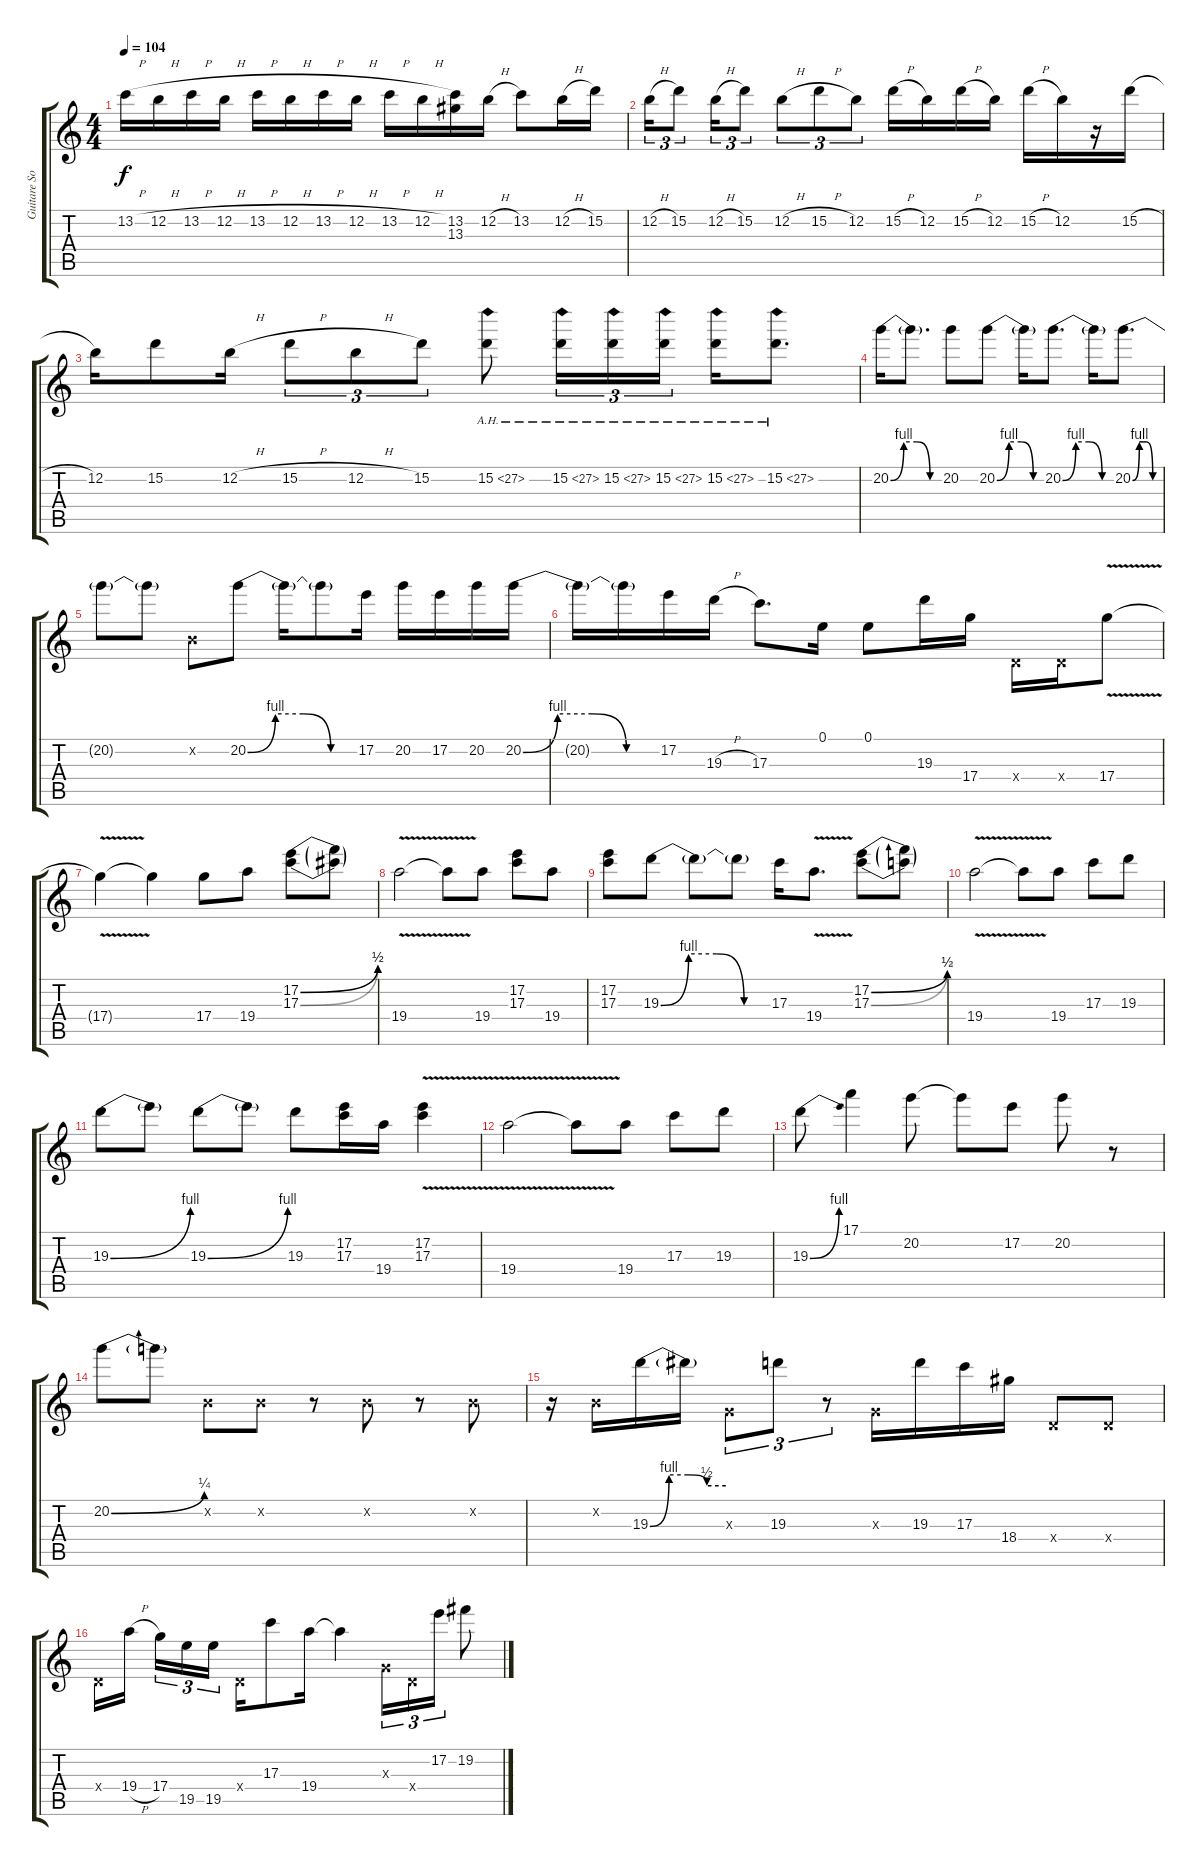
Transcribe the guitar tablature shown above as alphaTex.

\track ("Guitare Solo" "Guitare So") {instrument distortionguitar}
\staff {score tabs}
\tuning (E4 B3 G3 D3 A2 E2) {hide}
\ts (4 4)
\tempo 104
\clef g2
\ks c
13.2{h}.16{dy f} 12.2{h}.16 13.2{h}.16 12.2{h}.16 13.2{h}.16 12.2{h}.16 13.2{h}.16 12.2{h}.16 13.2{h}.16 12.2{h}.16 (13.2 13.3).16 12.2{h}.16 13.2.8 12.2{h}.16 15.2.16 |
12.2{h}.16{tu (3 2)} 15.2.8{tu (3 2)} 12.2{h}.16{tu (3 2)} 15.2.8{tu (3 2)} 12.2{h}.8{tu (3 2)} 15.2{h}.8{tu (3 2)} 12.2.8{tu (3 2)} 15.2{h}.16 12.2.16 15.2{h}.16 12.2.16 15.2{h}.16 12.2.16 r.16 15.2{h}.16 |
12.2.16 15.2.8 12.2{h}.16 15.2{h}.8{tu (3 2)} 12.2{h}.8{tu (3 2)} 15.2.8{tu (3 2)} 15.2{ah 12}.8 15.2{ah 12}.16{tu (3 2)} 15.2{ah 12}.16{tu (3 2)} 15.2{ah 12}.16{tu (3 2)} 15.2{ah 12}.16 15.2{ah 12}.8{d} |
20.2{be (custom 0 0 15 4 30 4 45 0 60 0)}.16 20.2{t}.8{d} 20.2.8 20.2{be (custom 0 0 15 4 30 4 45 0 60 0)}.8 20.2{t}.16 20.2{be (custom 0 0 15 4 30 4 45 0 60 0)}.8{d} 20.2{t}.16 20.2{be (custom 0 0 15 4 30 4 45 0 60 0)}.8{d} |
20.2{t}.8 20.2{t}.8 0.2{x}.8 20.2{be (custom 0 0 15 4 30 4 45 0 60 0)}.8 20.2{t}.16 20.2{t}.8 17.2.16 20.2.16 17.2.16 20.2.16 20.2{be (custom 0 0 15 4 30 4 45 0 60 0)}.16 |
20.2{t}.16 20.2{t}.16 17.2.16 19.3{h}.16 17.3.8{d} 0.1.16 0.1.8 19.3.16 17.4.16 0.4{x}.16 0.4{x}.16 17.4{v}.8 |
17.4{t}.4 17.4{t}.4 17.4.8 19.4.8 (17.2{be (bend 0 0 60 2)} 17.3{be (bend 0 0 60 2)}).8 (17.2{t} 17.3{t}).8 |
19.4{v}.2 19.4{t}.8 19.4.8 (17.2 17.3).8 19.4.8 |
(17.2 17.3).8 19.3{be (custom 0 0 15 4 30 4 45 0 60 0)}.8 19.3{t}.8 19.3{t}.8 17.3.16 19.4{v}.8{d} (17.2{be (bend 0 0 60 2)} 17.3{be (bend 0 0 60 1)}).8 (17.2{t} 17.3{t}).8 |
19.4{v}.2 19.4{t}.8 19.4.8 17.3.8 19.3.8 |
19.3{be (bend 0 0 60 4)}.8 19.3{t}.8 19.3{be (bend 0 0 60 4)}.8 19.3{t}.8 19.3.8 (17.2 17.3).16 19.4.16 (17.2{v} 17.3{v}).4 |
19.4{v}.2 19.4{t}.8 19.4.8 17.3.8 19.3.8 |
19.3{be (bend 0 0 60 4)}.8 17.1.4 20.2.8 20.2{t}.8 17.2.8 20.2.8 r.8 |
20.2{be (bend 0 0 60 1)}.8 20.2{t}.8 0.2{x}.8 0.2{x}.8 r.8 0.2{x}.8 r.8 0.2{x}.8 |
r.16 0.2{x}.16 19.3{be (custom 0 0 15 4 30 4 45 2 60 2)}.16 19.3{t}.16 0.3{x}.8{tu (3 2)} 19.3.8{tu (3 2)} r.8{tu (3 2)} 0.3{x}.16 19.3.16 17.3.16 18.4.16 0.4{x}.8 0.4{x}.8 |
0.4{x}.16 19.4{h}.16{beam splitsecondary} 17.4.16{tu (3 2)} 19.5.16{tu (3 2)} 19.5.16{tu (3 2)} 0.4{x}.16 17.3.8 19.4.16 19.4{t}.4 0.3{x}.16{tu (3 2)} 0.4{x}.16{tu (3 2)} 17.2.16{tu (3 2)} 19.2.8
